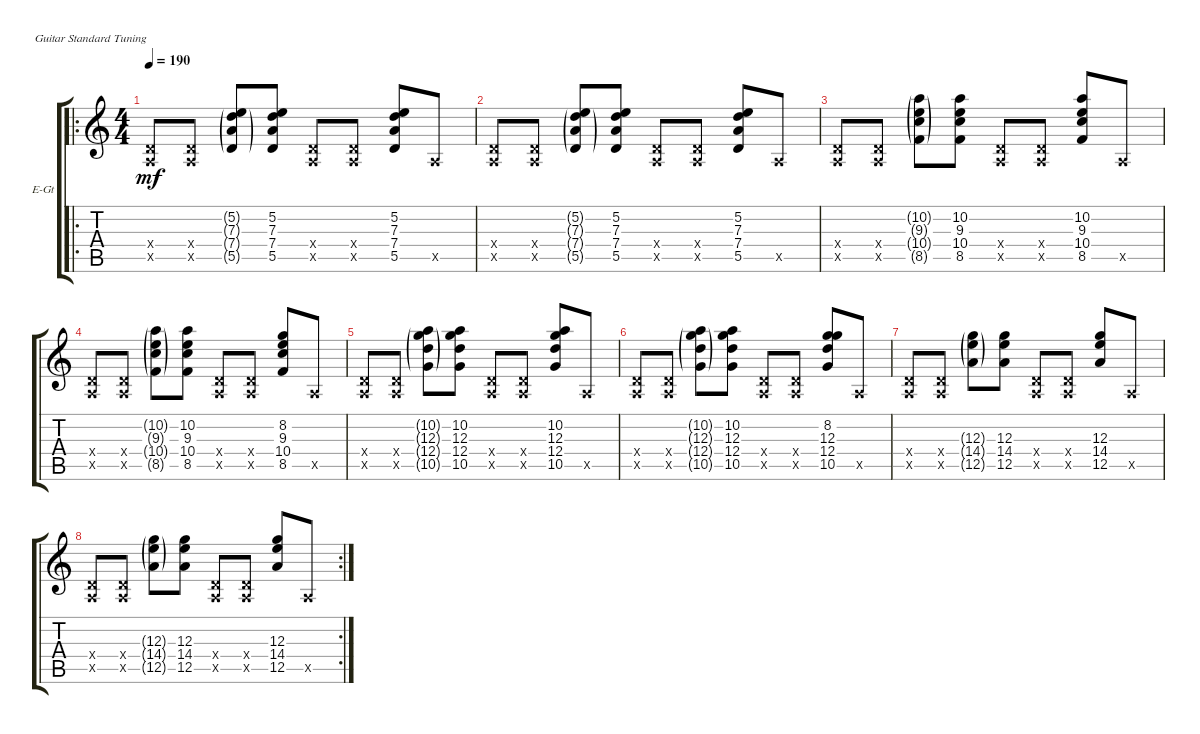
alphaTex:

\defaultSystemsLayout 4
\bracketExtendMode groupsimilarinstruments
\firstSystemTrackNameOrientation horizontal
\otherSystemsTrackNameOrientation horizontal
\track ("Electric Guitar" "E-Gt") {instrument overdrivenguitar}
\staff {score tabs}
\tuning (E4 B3 G3 D3 A2 E2)
\ro
\ts (4 4)
\tempo 190
\clef g2
\ks c
(0.5{x} 0.4{x}).8{dy mf instrument overdrivenguitar} (0.5{x} 0.4{x}).8 (5.5{g} 7.4{g} 7.3{g} 5.2{g}).8 (5.5 7.4 7.3 5.2).8 (0.5{x} 0.4{x}).8 (0.5{x} 0.4{x}).8 (5.5 7.4 7.3 5.2).8 0.5{x}.8 |
(0.5{x} 0.4{x}).8 (0.5{x} 0.4{x}).8 (5.5{g} 7.4{g} 7.3{g} 5.2{g}).8 (5.5 7.4 7.3 5.2).8 (0.5{x} 0.4{x}).8 (0.5{x} 0.4{x}).8 (5.5 7.4 7.3 5.2).8 0.5{x}.8 |
(0.5{x} 0.4{x}).8 (0.5{x} 0.4{x}).8 (8.5{g} 10.4{g} 9.3{g} 10.2{g}).8 (8.5 10.4 9.3 10.2).8 (0.5{x} 0.4{x}).8 (0.5{x} 0.4{x}).8 (8.5 10.4 9.3 10.2).8 0.5{x}.8 |
(0.5{x} 0.4{x}).8 (0.5{x} 0.4{x}).8 (8.5{g} 10.4{g} 9.3{g} 10.2{g}).8 (8.5 10.4 9.3 10.2).8 (0.5{x} 0.4{x}).8 (0.5{x} 0.4{x}).8 (8.5 10.4 9.3 8.2).8 0.5{x}.8 |
(0.5{x} 0.4{x}).8 (0.5{x} 0.4{x}).8 (10.5{g} 12.4{g} 12.3{g} 10.2{g}).8 (10.5 12.4 12.3 10.2).8 (0.5{x} 0.4{x}).8 (0.5{x} 0.4{x}).8 (10.5 12.4 12.3 10.2).8 0.5{x}.8 |
(0.5{x} 0.4{x}).8 (0.5{x} 0.4{x}).8 (10.5{g} 12.4{g} 12.3{g} 10.2{g}).8 (10.5 12.4 12.3 10.2).8 (0.5{x} 0.4{x}).8 (0.5{x} 0.4{x}).8 (10.5 12.4 12.3 8.2).8 0.5{x}.8 |
(0.5{x} 0.4{x}).8 (0.5{x} 0.4{x}).8 (12.5{g} 14.4{g} 12.3{g}).8 (12.5 14.4 12.3).8 (0.5{x} 0.4{x}).8 (0.5{x} 0.4{x}).8 (12.5 14.4 12.3).8 0.5{x}.8 |
\rc 2
(0.5{x} 0.4{x}).8 (0.5{x} 0.4{x}).8 (12.5{g} 14.4{g} 12.3{g}).8 (12.5 14.4 12.3).8 (0.5{x} 0.4{x}).8 (0.5{x} 0.4{x}).8 (12.5 14.4 12.3).8 0.5{x}.8
